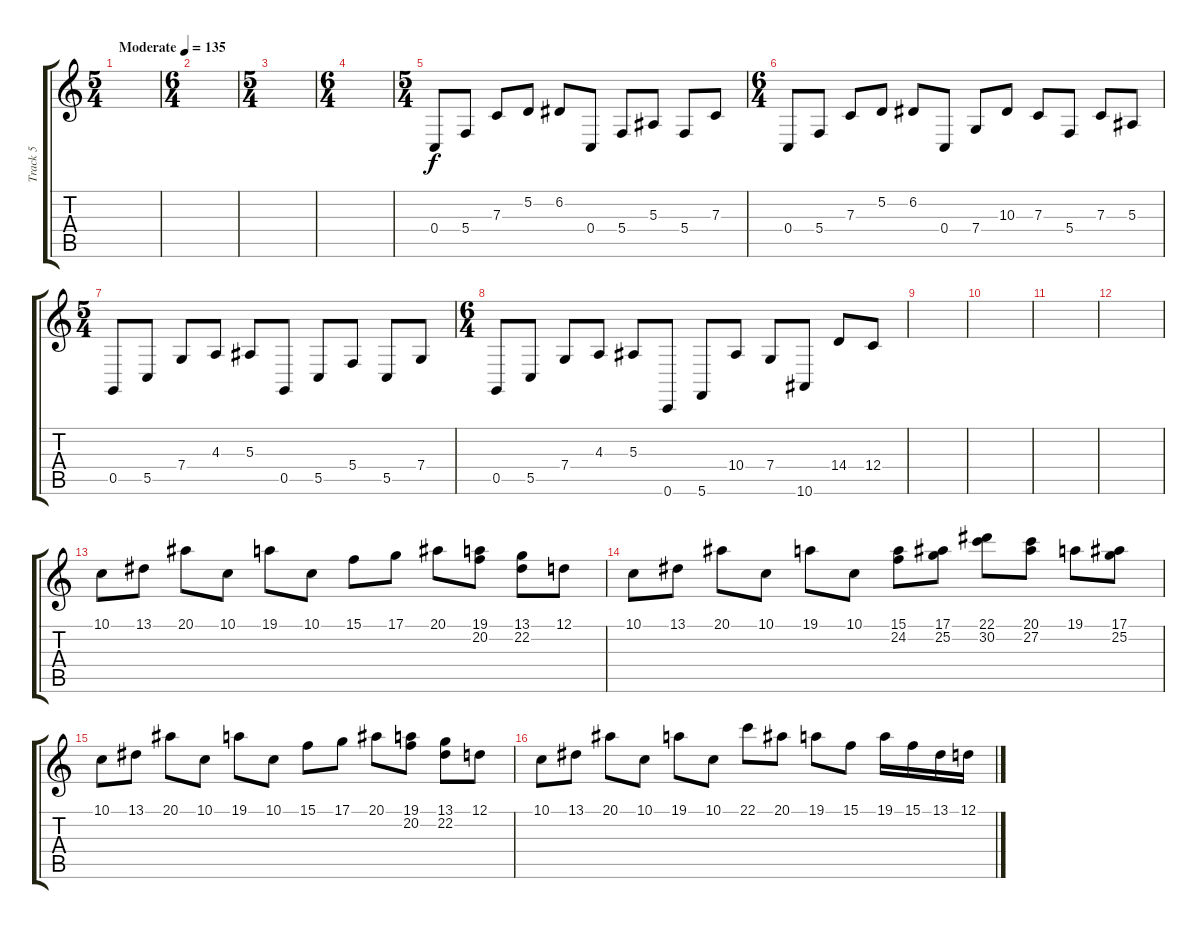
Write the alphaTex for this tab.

\track ("Track 5" "Track 5") {instrument lead1square}
\staff {score tabs}
\tuning (D4 A3 F3 C3 G2 C2) {hide}
\ts (5 4)
\tempo (135 "Moderate")
\clef g2
\ks c
|
\ts (6 4)
|
\ts (5 4)
|
\ts (6 4)
|
\ts (5 4)
0.4.8 5.4.8 7.3.8 5.2.8 6.2.8 0.4.8 5.4.8 5.3.8 5.4.8 7.3.8 |
\ts (6 4)
0.4.8 5.4.8 7.3.8 5.2.8 6.2.8 0.4.8 7.4.8 10.3.8 7.3.8 5.4.8 7.3.8 5.3.8 |
\ts (5 4)
0.5.8 5.5.8 7.4.8 4.3.8 5.3.8 0.5.8 5.5.8 5.4.8 5.5.8 7.4.8 |
\ts (6 4)
0.5.8 5.5.8 7.4.8 4.3.8 5.3.8 0.6.8 5.6.8 10.4.8 7.4.8 10.6.8 14.4.8 12.4.8 |
|
|
|
|
10.1.8 13.1.8 20.1.8 10.1.8 19.1.8 10.1.8 15.1.8 17.1.8 20.1.8 (19.1 20.2).8 (13.1 22.2).8 12.1.8 |
10.1.8 13.1.8 20.1.8 10.1.8 19.1.8 10.1.8 (15.1 24.2).8 (17.1 25.2).8 (22.1 30.2).8 (20.1 27.2).8 19.1.8 (17.1 25.2).8 |
10.1.8 13.1.8 20.1.8 10.1.8 19.1.8 10.1.8 15.1.8 17.1.8 20.1.8 (19.1 20.2).8 (13.1 22.2).8 12.1.8 |
10.1.8 13.1.8 20.1.8 10.1.8 19.1.8 10.1.8 22.1.8 20.1.8 19.1.8 15.1.8 19.1.16 15.1.16 13.1.16 12.1.16
